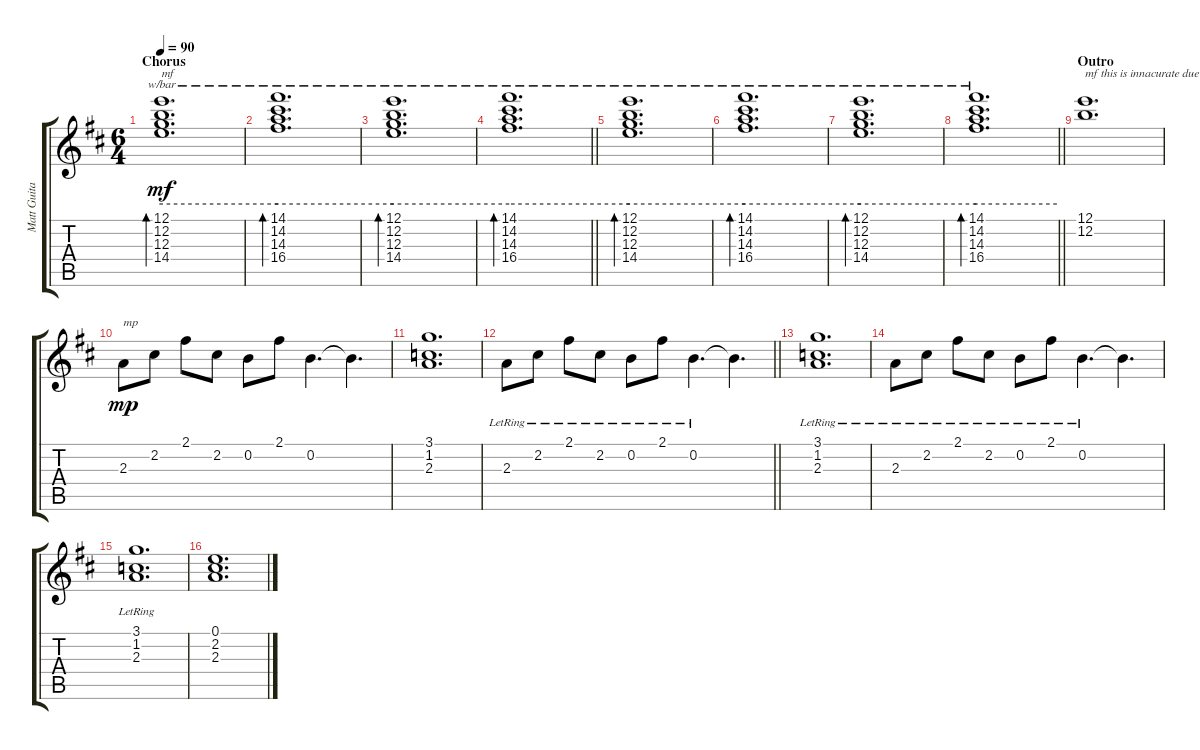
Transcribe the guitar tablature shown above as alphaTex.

\track ("Matt Guitar" "Matt Guita") {instrument electricguitarjazz}
\staff {score tabs}
\tuning (E4 B3 G3 D3 A2 E2) {hide}
\ts (6 4)
\section ("" "Chorus")
\tempo 90
\clef g2
\ks bminor
(12.1 12.2 12.3 14.4).1{d tbe (hold default 0 0 60 0) bd 120 txt "mf" dy mf instrument overdrivenguitar} |
(14.1 14.2 14.3 16.4).1{d tbe (hold default 0 0 60 0) bd 120} |
(12.1 12.2 12.3 14.4).1{d tbe (hold default 0 0 60 0) bd 120} |
\barLineRight lightlight
(14.1 14.2 14.3 16.4).1{d tbe (hold default 0 0 60 0) bd 120} |
\section ("" "")
(12.1 12.2 12.3 14.4).1{d tbe (hold default 0 0 60 0) bd 120} |
(14.1 14.2 14.3 16.4).1{d tbe (hold default 0 0 60 0) bd 120} |
(12.1 12.2 12.3 14.4).1{d tbe (hold default 0 0 60 0) bd 120} |
\barLineRight lightlight
(14.1 14.2 14.3 16.4).1{d tbe (hold default 0 0 60 0) bd 120} |
\section ("" "Outro")
(12.1 12.2).1{d txt "mf this is innacurate due to multiple guitars" instrument electricguitarjazz} |
2.3.8{txt "mp" dy mp} 2.2.8 2.1.8 2.2.8 0.2.8 2.1.8 0.2.4{d} 0.2{t}.4{d} |
(3.1 1.2 2.3).1{d} |
\barLineRight lightlight
2.3{lr}.8 2.2{lr}.8 2.1{lr}.8 2.2{lr}.8 0.2{lr}.8 2.1{lr}.8 0.2{lr}.4{d} 0.2{t}.4{d} |
\section ("" "")
(3.1{lr} 1.2{lr} 2.3{lr}).1{d} |
2.3{lr}.8 2.2{lr}.8 2.1{lr}.8 2.2{lr}.8 0.2{lr}.8 2.1{lr}.8 0.2{lr}.4{d} 0.2{t}.4{d} |
(3.1{lr} 1.2{lr} 2.3{lr}).1{d} |
(0.1 2.2 2.3).1{d}
